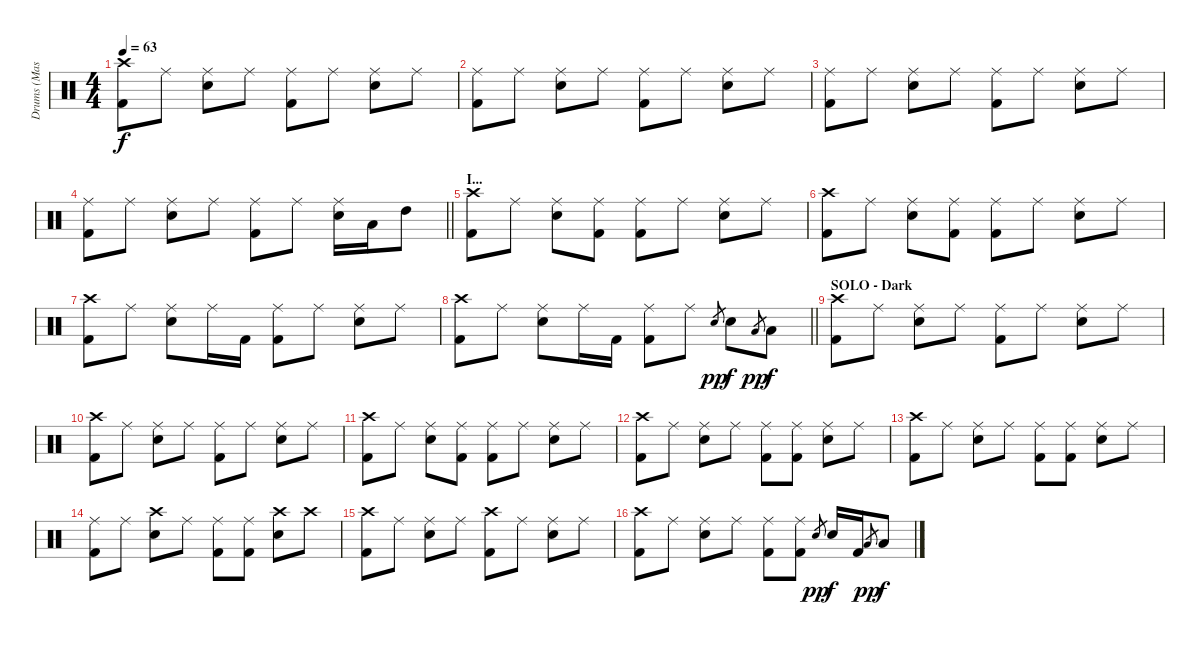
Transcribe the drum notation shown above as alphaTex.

\track ("Drums (Mason)" "Drums (Mas") {instrument percussion}
\staff {score}
\articulation defaults
\ts (4 4)
\tempo 63
\clef neutral
\ks c
("Crash high (hit)" "Kick (hit) 2").8{dy f} "Ride (middle)".8 ("Ride (middle)" "Snare (hit) 2").8 "Ride (middle)".8 ("Ride (middle)" "Kick (hit) 2").8 "Ride (middle)".8 ("Ride (middle)" "Snare (hit) 2").8 "Ride (middle)".8 |
("Ride (middle)" "Kick (hit) 2").8 "Ride (middle)".8 ("Ride (middle)" "Snare (hit) 2").8 "Ride (middle)".8 ("Ride (middle)" "Kick (hit) 2").8 "Ride (middle)".8 ("Ride (middle)" "Snare (hit) 2").8 "Ride (middle)".8 |
("Ride (middle)" "Kick (hit) 2").8 "Ride (middle)".8 ("Ride (middle)" "Snare (hit) 2").8 "Ride (middle)".8 ("Ride (middle)" "Kick (hit) 2").8 "Ride (middle)".8 ("Ride (middle)" "Snare (hit) 2").8 "Ride (middle)".8 |
\barLineRight lightlight
("Ride (middle)" "Kick (hit) 2").8 "Ride (middle)".8 ("Ride (middle)" "Snare (hit) 2").8 "Ride (middle)".8 ("Ride (middle)" "Kick (hit) 2").8 "Ride (middle)".8 ("Ride (middle)" "Snare (hit) 2").16 "Low Tom (hit)".16 "High Tom (hit)".8 |
\section ("" "I...")
("Crash high (hit)" "Kick (hit) 2").8 "Ride (middle)".8 ("Ride (middle)" "Snare (hit) 2").8 ("Ride (middle)" "Kick (hit) 2").8 ("Ride (middle)" "Kick (hit) 2").8 "Ride (middle)".8 ("Ride (middle)" "Snare (hit) 2").8 "Ride (middle)".8 |
("Crash high (hit)" "Kick (hit) 2").8 "Ride (middle)".8 ("Ride (middle)" "Snare (hit) 2").8 ("Ride (middle)" "Kick (hit) 2").8 ("Ride (middle)" "Kick (hit) 2").8 "Ride (middle)".8 ("Ride (middle)" "Snare (hit) 2").8 "Ride (middle)".8 |
("Crash high (hit)" "Kick (hit) 2").8 "Ride (middle)".8 ("Ride (middle)" "Snare (hit) 2").8 "Ride (middle)".16 "Kick (hit) 2".16 ("Ride (middle)" "Kick (hit) 2").8 "Ride (middle)".8 ("Ride (middle)" "Snare (hit) 2").8 "Ride (middle)".8 |
\barLineRight lightlight
("Crash high (hit)" "Kick (hit) 2").8 "Ride (middle)".8 ("Ride (middle)" "Snare (hit) 2").8 "Ride (middle)".16 "Kick (hit) 2".16 ("Ride (middle)" "Kick (hit) 2").8 "Ride (middle)".8 "Snare (hit) 2".8{gr dy pp} "Snare (hit) 2".8{dy f} "Low Tom (hit)".8{gr dy pp} "Low Tom (hit)".8{dy f} |
\section ("" "SOLO - Dark")
("Crash high (hit)" "Kick (hit) 2").8 "Ride (middle)".8 ("Ride (middle)" "Snare (hit) 2").8 "Ride (middle)".8 ("Ride (middle)" "Kick (hit) 2").8 "Ride (middle)".8 ("Ride (middle)" "Snare (hit) 2").8 "Ride (middle)".8 |
("Crash high (hit)" "Kick (hit) 2").8 "Ride (middle)".8 ("Ride (middle)" "Snare (hit) 2").8 "Ride (middle)".8 ("Ride (middle)" "Kick (hit) 2").8 "Ride (middle)".8 ("Ride (middle)" "Snare (hit) 2").8 "Ride (middle)".8 |
("Crash high (hit)" "Kick (hit) 2").8 "Ride (middle)".8 ("Ride (middle)" "Snare (hit) 2").8 ("Ride (middle)" "Kick (hit) 2").8 ("Ride (middle)" "Kick (hit) 2").8 "Ride (middle)".8 ("Ride (middle)" "Snare (hit) 2").8 "Ride (middle)".8 |
("Crash high (hit)" "Kick (hit) 2").8 "Ride (middle)".8 ("Ride (middle)" "Snare (hit) 2").8 "Ride (middle)".8 ("Ride (middle)" "Kick (hit) 2").8 ("Ride (middle)" "Kick (hit) 2").8 ("Ride (middle)" "Snare (hit) 2").8 "Ride (middle)".8 |
("Crash high (hit)" "Kick (hit) 2").8 "Ride (middle)".8 ("Ride (middle)" "Snare (hit) 2").8 "Ride (middle)".8 ("Ride (middle)" "Kick (hit) 2").8 ("Ride (middle)" "Kick (hit) 2").8 ("Ride (middle)" "Snare (hit) 2").8 "Ride (middle)".8 |
("Ride (middle)" "Kick (hit) 2").8 "Ride (middle)".8 ("Crash high (hit)" "Snare (hit) 2").8 "Ride (middle)".8 ("Ride (middle)" "Kick (hit) 2").8 ("Ride (middle)" "Kick (hit) 2").8 ("Crash high (hit)" "Snare (hit) 2").8 "Crash high (hit)".8 |
("Crash high (hit)" "Kick (hit) 2").8 "Ride (middle)".8 ("Ride (middle)" "Snare (hit) 2").8 "Ride (middle)".8 ("Crash high (hit)" "Kick (hit) 2").8 "Ride (middle)".8 ("Ride (middle)" "Snare (hit) 2").8 "Ride (middle)".8 |
("Crash high (hit)" "Kick (hit) 2").8 "Ride (middle)".8 ("Ride (middle)" "Snare (hit) 2").8 "Ride (middle)".8 ("Ride (middle)" "Kick (hit) 2").8 ("Ride (middle)" "Kick (hit) 2").8 "Snare (hit) 2".8{gr dy pp} "Snare (hit) 2".16{dy f} "Kick (hit) 2".16 "Low Tom (hit)".8{gr dy pp} "Low Tom (hit)".8{dy f}
